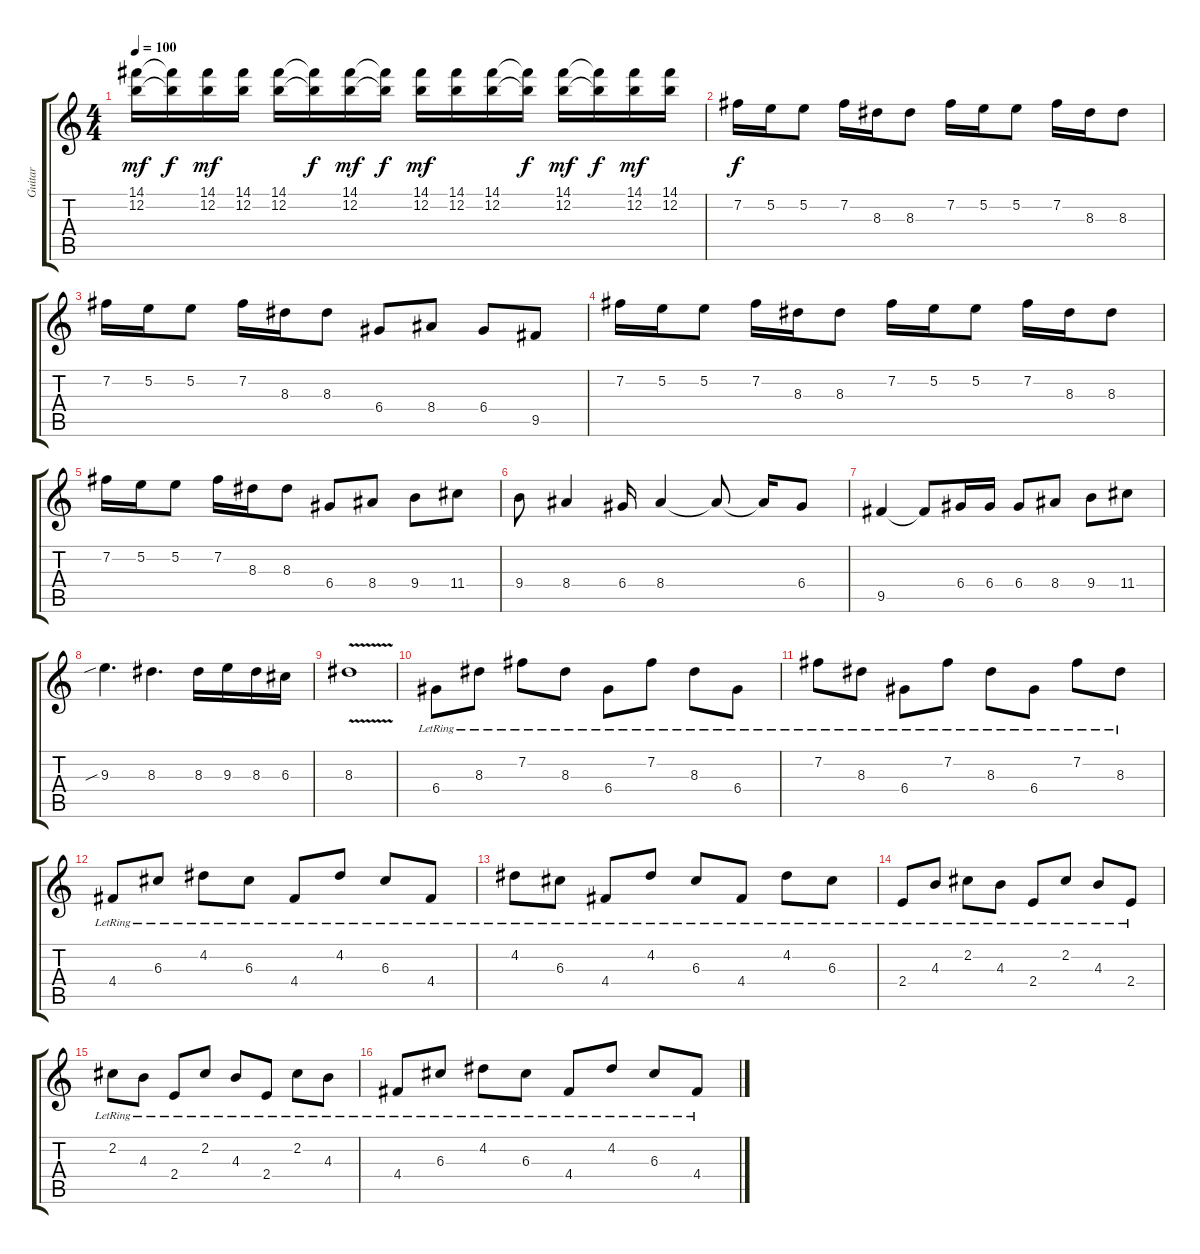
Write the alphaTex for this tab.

\track ("Guitar " "Guitar ") {instrument acousticguitarsteel}
\staff {score tabs}
\tuning (E4 B3 G3 D3 A2 E2) {hide}
\ts (4 4)
\tempo 100
\clef g2
\ks c
(14.1 12.2).16{dy mf} (14.1{t} 12.2{t}).16{dy f} (14.1 12.2).16{dy mf} (14.1 12.2).16 (14.1 12.2).16 (14.1{t} 12.2{t}).16{dy f} (14.1 12.2).16{dy mf} (14.1{t} 12.2{t}).16{dy f} (14.1 12.2).16{dy mf} (14.1 12.2).16 (14.1 12.2).16 (14.1{t} 12.2{t}).16{dy f} (14.1 12.2).16{dy mf} (14.1{t} 12.2{t}).16{dy f} (14.1 12.2).16{dy mf} (14.1 12.2).16 |
7.2.16{dy f instrument overdrivenguitar} 5.2.16 5.2.8 7.2.16 8.3.16 8.3.8 7.2.16 5.2.16 5.2.8 7.2.16 8.3.16 8.3.8 |
7.2.16{instrument overdrivenguitar} 5.2.16 5.2.8 7.2.16 8.3.16 8.3.8 6.4.8 8.4.8 6.4.8 9.5.8 |
7.2.16{instrument overdrivenguitar} 5.2.16 5.2.8 7.2.16 8.3.16 8.3.8 7.2.16 5.2.16 5.2.8 7.2.16 8.3.16 8.3.8 |
7.2.16{instrument overdrivenguitar} 5.2.16 5.2.8 7.2.16 8.3.16 8.3.8 6.4.8 8.4.8 9.4.8 11.4.8 |
9.4.8 8.4.4 6.4.16 8.4.4 8.4{t}.8 8.4{t}.16 6.4.8 |
9.5.4 9.5{t}.8 6.4.16 6.4.16 6.4.8 8.4.8 9.4.8 11.4.8 |
9.3{sib}.4{d} 8.3.4{d} 8.3.16 9.3.16 8.3.16 6.3.16 |
8.3{v}.1 |
6.4{lr}.8{instrument acousticguitarsteel} 8.3{lr}.8 7.2{lr}.8 8.3{lr}.8 6.4{lr}.8 7.2{lr}.8 8.3{lr}.8 6.4{lr}.8 |
7.2{lr}.8 8.3{lr}.8 6.4{lr}.8 7.2{lr}.8 8.3{lr}.8 6.4{lr}.8 7.2{lr}.8 8.3{lr}.8 |
4.4{lr}.8{instrument acousticguitarsteel} 6.3{lr}.8 4.2{lr}.8 6.3{lr}.8 4.4{lr}.8 4.2{lr}.8 6.3{lr}.8 4.4{lr}.8 |
4.2{lr}.8 6.3{lr}.8 4.4{lr}.8 4.2{lr}.8 6.3{lr}.8 4.4{lr}.8 4.2{lr}.8 6.3{lr}.8 |
2.4{lr}.8{instrument acousticguitarsteel} 4.3{lr}.8 2.2{lr}.8 4.3{lr}.8 2.4{lr}.8 2.2{lr}.8 4.3{lr}.8 2.4{lr}.8 |
2.2{lr}.8 4.3{lr}.8 2.4{lr}.8 2.2{lr}.8 4.3{lr}.8 2.4{lr}.8 2.2{lr}.8 4.3{lr}.8 |
4.4{lr}.8{instrument acousticguitarsteel} 6.3{lr}.8 4.2{lr}.8 6.3{lr}.8 4.4{lr}.8 4.2{lr}.8 6.3{lr}.8 4.4{lr}.8
